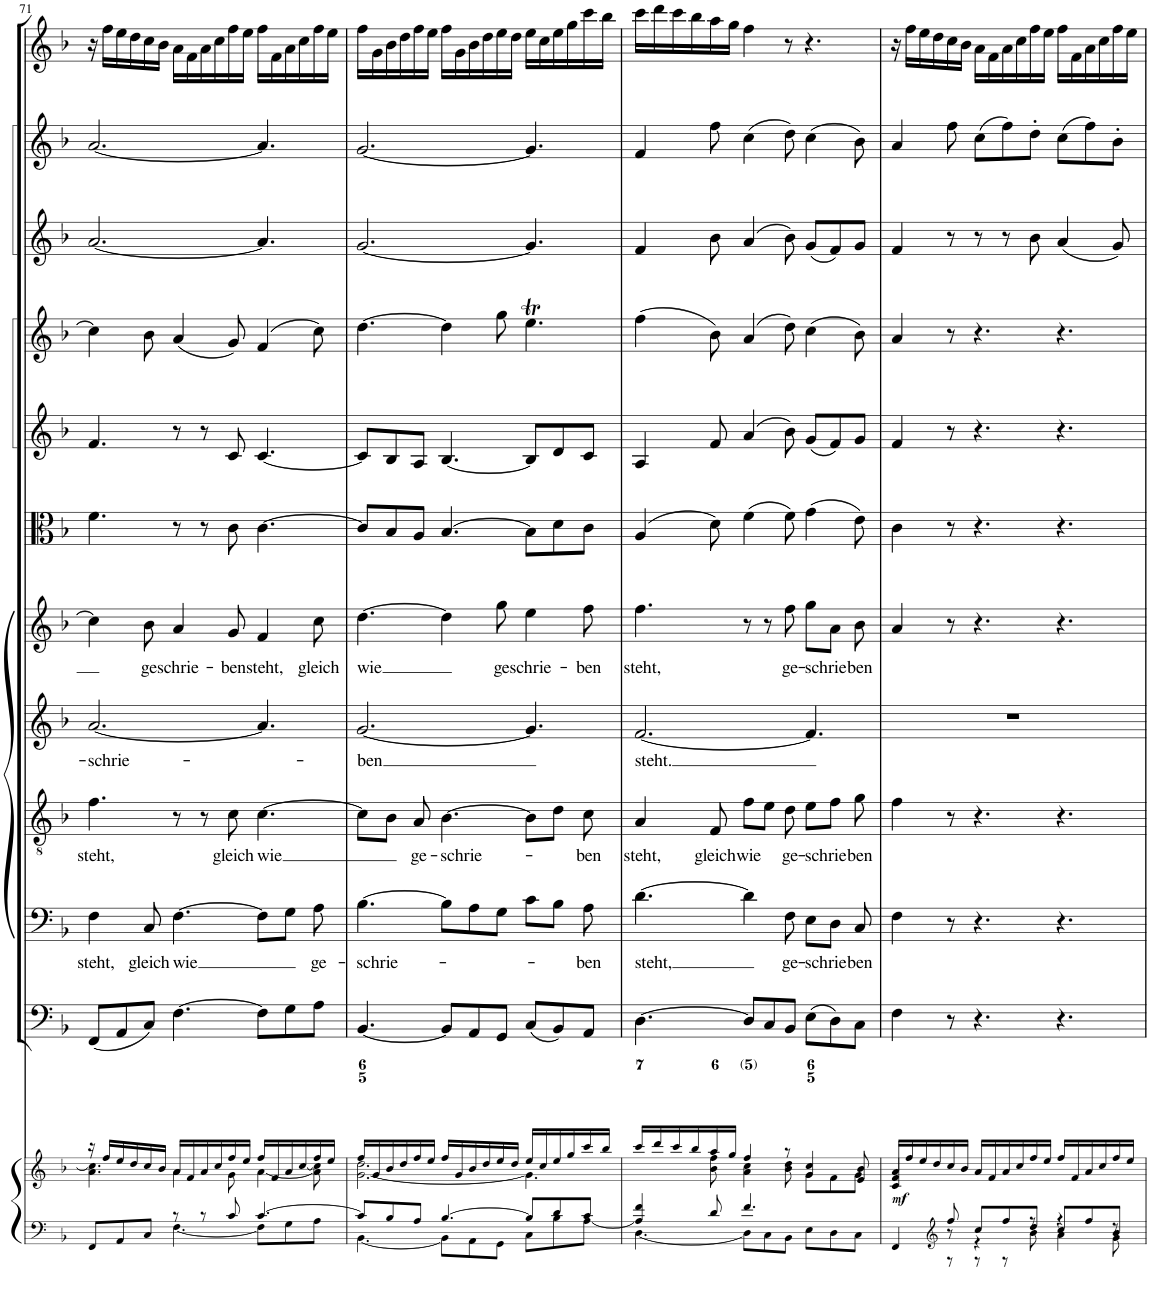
**kern	**kern	**kern	**kern	**text	**kern	**text	**kern	**text	**kern	**text	**kern	**kern	**kern	**kern	**kern	**kern
*part12	*part12	*part11	*part10	*part10	*part9	*part9	*part8	*part8	*part7	*part7	*part6	*part5	*part4	*part3	*part2	*part1
*staff13	*staff12	*staff11	*staff10	*staff10	*staff9	*staff9	*staff8	*staff8	*staff7	*staff7	*staff6	*staff5	*staff4	*staff3	*staff2	*staff1
*I"Piano reduction	*	*I"Continuo	*I"Basso	*	*I"Tenore	*	*I"Alto	*	*I"Soprano	*	*I"Viola	*I"Violino II	*I"Violino I	*I"Oboe II	*I"Oboe I	*I"Flauto Piccolo
*I'Pno	*	*	*	*	*	*	*	*	*	*	*	*	*	*I'Ob	*I'Ob	*I'Picc
!!LO:PB:g=z
*clefF4	*clefG2	*clefF4	*clefF4	*	*clefGv2	*	*clefG2	*	*clefG2	*	*clefC3	*clefG2	*clefG2	*clefG2	*clefG2	*clefG2
*	*	*	*	*	*	*	*	*	*	*	*	*	*	*	*	*Trd-7c-12
*k[b-]	*k[b-]	*k[b-]	*k[b-]	*	*k[b-]	*	*k[b-]	*	*k[b-]	*	*k[b-]	*k[b-]	*k[b-]	*k[b-]	*k[b-]	*k[b-]
*M9/8	*M9/8	*M9/8	*M9/8	*	*M9/8	*	*M9/8	*	*M9/8	*	*M9/8	*M9/8	*M9/8	*M9/8	*M9/8	*M9/8
=71	=71	=71	=71	=71	=71	=71	=71	=71	=71	=71	=71	=71	=71	=71	=71	=71
*^	*^	*	*	*	*	*	*	*	*	*	*	*	*	*	*	*
!	!	!	!	!	!	!LO:LY:b	!	!LO:LY:b	!	!LO:LY:b	!	!	!	!	!	!	!	!
8FF/L	4.ryy	16r	4.a\ 4.cc\]	(8FF/L	4F\	steht,	4.f\	steht,	[2.a/	-schrie-	4cc\]	.	4.f\	4.f/	4cc\]	[2.a/	[2.a/	16r
.	.	16ff/LL	.	.	.	.	.	.	.	.	.	.	.	.	.	.	.	16ff\LL
8AA/	.	16ee/	.	8AA/	.	.	.	.	.	.	.	.	.	.	.	.	.	16ee\
.	.	16dd/	.	.	.	.	.	.	.	.	.	.	.	.	.	.	.	16dd\
!	!	!	!	!	!	!LO:LY:b	!	!	!	!	!	!LO:LY:b	!	!	!	!	!	!
8C/J	.	16cc/	.	8C/J)	8C/	gleich	.	.	.	.	8b-\	ge-	.	.	8b-\	.	.	16cc\
.	.	16b-/JJ	.	.	.	.	.	.	.	.	.	.	.	.	.	.	.	16b-\JJ
!	!	!	!	!	!	!LO:LY:b	!	!	!	!	!	!LO:LY:b	!	!	!	!	!	!
8r	[4.F\	16a/LL	4a\	[4.F\	[4.F\	wie	8r	.	.	.	4a/	-schrie-	8r	8r	(4a/	.	.	16a\LL
.	.	16f/	.	.	.	.	.	.	.	.	.	.	.	.	.	.	.	16f\
8r	.	16a/	.	.	.	.	8r	.	.	.	.	.	8r	8r	.	.	.	16a\
.	.	16cc/	.	.	.	.	.	.	.	.	.	.	.	.	.	.	.	16cc\
!	!	!	!	!	!	!	!	!LO:LY:b	!	!	!	!LO:LY:b	!	!	!	!	!	!
8c/	.	16ff/	8g\	.	.	.	8c\	gleich	.	.	8g/	-ben	8c\	8c/	8g/)	.	.	16ff\
.	.	16ee/JJ	.	.	.	.	.	.	.	.	.	.	.	.	.	.	.	16ee\JJ
!	!	!	!	!	!	!	!	!LO:LY:b	!	!	!	!LO:LY:b	!	!	!	!	!	!
[4.c/	8F\L]	16ff/LL	[4a\	8F\L]	8F\L]	.	[4.c\	wie	4.a/]	.	4f/	steht,	[4.c\	[4.c/	(4f/	4.a/]	4.a/]	16ff\LL
.	.	16f/	.	.	.	.	.	.	.	.	.	.	.	.	.	.	.	16f\
.	8G\	16a/	.	8G\	8G\J	.	.	.	.	.	.	.	.	.	.	.	.	16a\
.	.	[<16cc/	.	.	.	.	.	.	.	.	.	.	.	.	.	.	.	16cc\
!	!	!	!	!	!	!LO:LY:b	!	!	!	!	!	!LO:LY:b	!	!	!	!	!	!
.	8A\J	16ff/	8a\] 8cc\]	8A\J	8A\	ge-	.	.	.	.	8cc\	gleich	.	.	8cc\)	.	.	16ff\
.	.	16ee/JJ	.	.	.	.	.	.	.	.	.	.	.	.	.	.	.	16ee\JJ
=72	=72	=72	=72	=72	=72	=72	=72	=72	=72	=72	=72	=72	=72	=72	=72	=72	=72	=72
!	!	!	!	!	!	!LO:LY:b	!	!	!	!LO:LY:b	!	!LO:LY:b	!	!	!	!	!	!
8c/L]	[4.BB-\	16ff/LL	[2.g\ 2.dd\	[4.BB-/	[4.B-\	-schrie-	8c\L]	.	[2.g/	-ben	[4.dd\	wie	8c/L]	8c/L]	[4.dd\	[2.g/	[2.g/	16ff\LL
.	.	16g/	.	.	.	.	.	.	.	.	.	.	.	.	.	.	.	16g\
8B-/	.	16b-/	.	.	.	.	8B-\J	.	.	.	.	.	8B-/	8B-/	.	.	.	16b-\
.	.	16dd/	.	.	.	.	.	.	.	.	.	.	.	.	.	.	.	16dd\
!	!	!	!	!	!	!	!	!LO:LY:b	!	!	!	!	!	!	!	!	!	!
8A/J	.	16ff/	.	.	.	.	8A/	ge-	.	.	.	.	8A/J	8A/J	.	.	.	16ff\
.	.	16ee/JJ	.	.	.	.	.	.	.	.	.	.	.	.	.	.	.	16ee\JJ
!	!	!	!	!	!	!	!	!LO:LY:b	!	!	!	!	!	!	!	!	!	!
[4.B-/	8BB-\L]	16ff/LL	.	8BB-/L]	8B-\L]	.	[4.B-\	-schrie-	.	.	4dd\]	.	[4.B-/	[4.B-/	4dd\]	.	.	16ff\LL
.	.	16g/	.	.	.	.	.	.	.	.	.	.	.	.	.	.	.	16g\
.	8AA\	16b-/	.	8AA/	8A\	.	.	.	.	.	.	.	.	.	.	.	.	16b-\
.	.	16dd/	.	.	.	.	.	.	.	.	.	.	.	.	.	.	.	16dd\
!	!	!	!	!	!	!	!	!	!	!	!	!LO:LY:b	!	!	!	!	!	!
.	8GG\J	16ee/	.	8GG/J	8G\J	.	.	.	.	.	8gg\	ge-	.	.	8gg\	.	.	16ee\
.	.	16dd/JJ	.	.	.	.	.	.	.	.	.	.	.	.	.	.	.	16dd\JJ
!	!	!	!	!	!	!	!	!	!	!	!	!LO:LY:b	!	!	!	!	!	!
8B-/L]	8C\L	16ee/LL	4.g\]	(8C/L	8c\L	.	8B-\L]	.	4.g/]	.	4ee\	-schrie-	8B-\L]	8B-/L]	4.eet\	4.g/]	4.g/]	16ee\LL
.	.	16cc/	.	.	.	.	.	.	.	.	.	.	.	.	.	.	.	16cc\
8d/	8B-\	16ee/	.	8BB-/)	8B-\J	.	8d\J	.	.	.	.	.	8d\	8d/	.	.	.	16ee\
.	.	16gg/	.	.	.	.	.	.	.	.	.	.	.	.	.	.	.	16gg\
!	!	!	!	!	!	!LO:LY:b	!	!LO:LY:b	!	!	!	!LO:LY:b	!	!	!	!	!	!
8c/J	[8A\J	16ccc/	.	8AA/J	8A\	-ben	8c\	-ben	.	.	8ff\	-ben	8c\J	8c/J	.	.	.	16ccc\
.	.	16bb-/JJ	.	.	.	.	.	.	.	.	.	.	.	.	.	.	.	16bb-\JJ
=73	=73	=73	=73	=73	=73	=73	=73	=73	=73	=73	=73	=73	=73	=73	=73	=73	=73	=73
!	!	!	!	!	!	!LO:LY:b	!	!LO:LY:b	!	!LO:LY:b	!	!LO:LY:b	!	!	!	!	!	!
4A/] 4f/	[4.D\	16ccc/LL	4ryy	[4.D\	[4.d\	steht,	4A/	steht,	[2.f/	steht.	4.ff\	steht,	(4A/	4A/	(4ff\	4f/	4f/	16ccc\LL
.	.	16ddd/	.	.	.	.	.	.	.	.	.	.	.	.	.	.	.	16ddd\
.	.	16ccc/	.	.	.	.	.	.	.	.	.	.	.	.	.	.	.	16ccc\
.	.	16bb-/	.	.	.	.	.	.	.	.	.	.	.	.	.	.	.	16bb-\
!	!	!	!	!	!	!	!	!LO:LY:b	!	!	!	!	!	!	!	!	!	!
8d/	.	16aa/	8b-\ 8ff\	.	.	.	8F/	gleich	.	.	.	.	8d\)	8f/	8b-\)	8b-\	8ff\	16aa\
.	.	16gg/JJ	.	.	.	.	.	.	.	.	.	.	.	.	.	.	.	16gg\JJ
!	!	!	!	!	!	!	!	!LO:LY:b	!	!	!	!	!	!	!	!	!	!
4.f/	8D\L]	4ff/	4a\ 4cc\	8D/L]	4d\]	.	8f\L	wie	.	.	8r	.	(4f\	(4a/	(4a/	(4a/	(4cc\	4ff\
.	8C\	.	.	8C/	.	.	8e\J	.	.	.	8r	.	.	.	.	.	.	.
!	!	!	!	!	!	!LO:LY:b	!	!LO:LY:b	!	!	!	!LO:LY:b	!	!	!	!	!	!
.	8BB-\J	8r	8b-\ 8dd\	8BB-/J	8F\	ge-	8d\	ge-	.	.	8ff\	ge-	8f\)	8b-\)	8dd\)	8b-\)	8dd\)	8r
!	!	!	!	!	!	!LO:LY:b	!	!LO:LY:b	!	!	!	!LO:LY:b	!	!	!	!	!	!
4.ryy	8E\L	4g/ 4cc/	8g\L	(8E\L	8E\L	-schrie-	8e\L	-schrie-	4.f/]	.	8gg\L	-schrie-	(4g\	(8g/L	(4cc\	(8g/L	(4cc\	4.r
.	8D\	.	8f\	8D\)	8D\J	.	8f\J	.	.	.	8a\J	.	.	8f/)	.	8f/)	.	.
!	!	!	!	!	!	!LO:LY:b	!	!LO:LY:b	!	!	!	!LO:LY:b	!	!	!	!	!	!
.	8C\J	8e/ 8b-/	8g\J	8C\J	8C/	-ben	8g\	-ben	.	.	8b-\	-ben	8e\)	8g/J	8b-\)	8g/J	8b-\)	.
=74	=74	=74	=74	=74	=74	=74	=74	=74	=74	=74	=74	=74	=74	=74	=74	=74	=74	=74
*	*^	*	*	*	*	*	*	*	*	*	*	*	*	*	*	*	*	*
4ryy	4ryy	4FF/	16a/LL	4c/ 4f/	4F\	4F\	.	4f\	.	8%9r	.	4a/	.	4c\	4f/	4a/	4f/	4a/	16r
.	.	.	16ff/	.	.	.	.	.	.	.	.	.	.	.	.	.	.	.	16ff\LL
.	.	.	16ee/	.	.	.	.	.	.	.	.	.	.	.	.	.	.	.	16ee\
.	.	.	16dd/	.	.	.	.	.	.	.	.	.	.	.	.	.	.	.	16dd\
*clefG2	*	*	*	*	*	*	*	*	*	*	*	*	*	*	*	*	*	*	*
8ff/	8r	8r	16cc/	2..ryy	8r	8r	.	8r	.	.	.	8r	.	8r	8r	8r	8r	8ff\	16cc\
.	.	.	16b-/JJ	.	.	.	.	.	.	.	.	.	.	.	.	.	.	.	16b-\JJ
8cc/L	4r	8r	16a/LL	.	4.r	4.r	.	4.r	.	.	.	4.r	.	4.r	4.r	4.r	8r	(8cc\L	16a\LL
.	.	.	16f/	.	.	.	.	.	.	.	.	.	.	.	.	.	.	.	16f\
8ff/	.	8r	16a/	.	.	.	.	.	.	.	.	.	.	.	.	.	8r	8ff\)	16a\
.	.	.	16cc/	.	.	.	.	.	.	.	.	.	.	.	.	.	.	.	16cc\
8dd/J	8r	8b-\	16ff/	.	.	.	.	.	.	.	.	.	.	.	.	.	8b-\	8dd'\J	16ff\
.	.	.	16ee/JJ	.	.	.	.	.	.	.	.	.	.	.	.	.	.	.	16ee\JJ
8cc/L	4r	4a\	16ff/LL	.	4.r	4.r	.	4.r	.	.	.	4.r	.	4.r	4.r	4.r	(4a/	(8cc\L	16ff\LL
.	.	.	16f/	.	.	.	.	.	.	.	.	.	.	.	.	.	.	.	16f\
8ff/	.	.	16a/	.	.	.	.	.	.	.	.	.	.	.	.	.	.	8ff\)	16a\
.	.	.	16cc/	.	.	.	.	.	.	.	.	.	.	.	.	.	.	.	16cc\
8b-/J	8r	8g\	16ff/	.	.	.	.	.	.	.	.	.	.	.	.	.	8g/)	8b-'\J	16ff\
.	.	.	16ee/JJ	.	.	.	.	.	.	.	.	.	.	.	.	.	.	.	16ee\JJ
*v	*v	*v	*	*	*	*	*	*	*	*	*	*	*	*	*	*	*	*	*
*	*v	*v	*	*	*	*	*	*	*	*	*	*	*	*	*	*	*
=	=	=	=	=	=	=	=	=	=	=	=	=	=	=	=	=
*-	*-	*-	*-	*-	*-	*-	*-	*-	*-	*-	*-	*-	*-	*-	*-	*-
